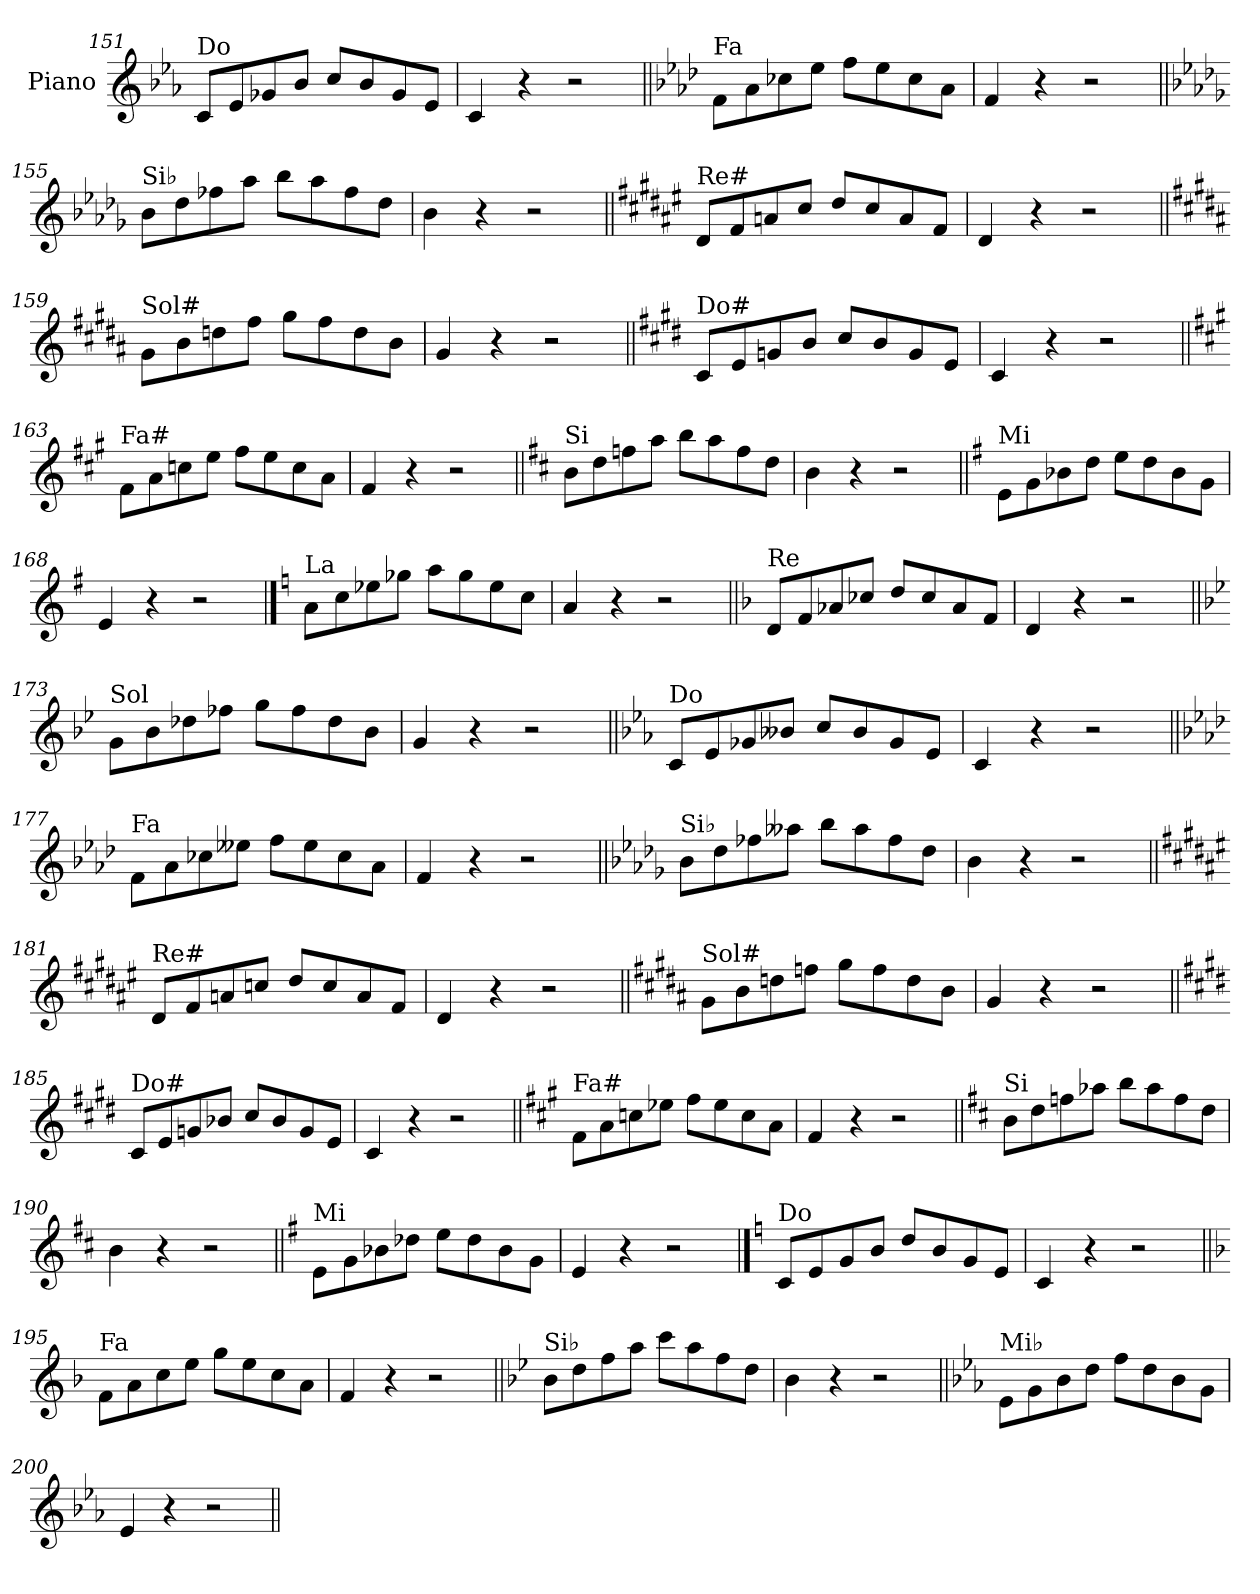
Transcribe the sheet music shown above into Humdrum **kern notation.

**kern
*part1
*staff1
*I"Piano
*I'Pno.
!!LO:LB:g=z
*clefG2
*k[b-e-a-]
=151
!LO:TX:a:t=Do
8c/L
8e-/
8g-X/
8b-/J
8cc/L
8b-/
8g-/
8e-/J
=152
4c/
4r
2r
=153||
*k[b-e-a-d-]
!LO:TX:a:t=Fa
8f\L
8a-\
8cc-X\
8ee-\J
8ff\L
8ee-\
8cc-\
8a-\J
=154
4f/
4r
2r
=155||
*k[b-e-a-d-g-]
!LO:TX:a:t=Si♭
8b-\L
8dd-\
8ff-X\
8aa-\J
8bb-\L
8aa-\
8ff-\
8dd-\J
=156
4b-\
4r
2r
!!LO:LB:g=z
=157||
*k[f#c#g#d#a#e#]
!LO:TX:a:t=Re#
8d#/L
8f#/
8an/
8cc#/J
8dd#/L
8cc#/
8a/
8f#/J
=158
4d#/
4r
2r
=159||
*k[f#c#g#d#a#]
!LO:TX:a:t=Sol#
8g#\L
8b\
8ddn\
8ff#\J
8gg#\L
8ff#\
8dd\
8b\J
=160
4g#/
4r
2r
=161||
*k[f#c#g#d#]
!LO:TX:a:t=Do#
8c#/L
8e/
8gn/
8b/J
8cc#/L
8b/
8g/
8e/J
=162
4c#/
4r
2r
!!LO:LB:g=z
=163||
*k[f#c#g#]
!LO:TX:a:t=Fa#
8f#\L
8a\
8ccn\
8ee\J
8ff#\L
8ee\
8cc\
8a\J
=164
4f#/
4r
2r
=165||
*k[f#c#]
!LO:TX:a:t=Si
8b\L
8dd\
8ffn\
8aa\J
8bb\L
8aa\
8ff\
8dd\J
=166
4b\
4r
2r
=167||
*k[f#]
!LO:TX:a:t=Mi
8e\L
8g\
8b-X\
8dd\J
8ee\L
8dd\
8b-\
8g\J
=168
4e/
4r
2r
!!LO:LB:g=z
==169
*k[]
!LO:TX:a:t=La
8a\L
8cc\
8ee-X\
8gg-X\J
8aa\L
8gg-\
8ee-\
8cc\J
=170
4a/
4r
2r
=171||
*k[b-]
!LO:TX:a:t=Re
8d/L
8f/
8a-X/
8cc-X/J
8dd/L
8cc-/
8a-/
8f/J
=172
4d/
4r
2r
=173||
*k[b-e-]
!LO:TX:a:t=Sol
8g\L
8b-\
8dd-X\
8ff-X\J
8gg\L
8ff-\
8dd-\
8b-\J
=174
4g/
4r
2r
!!LO:LB:g=z
=175||
*k[b-e-a-]
!LO:TX:a:t=Do
8c/L
8e-/
8g-X/
8b--X/J
8cc/L
8b--/
8g-/
8e-/J
=176
4c/
4r
2r
=177||
*k[b-e-a-d-]
!LO:TX:a:t=Fa
8f\L
8a-\
8cc-X\
8ee--X\J
8ff\L
8ee--\
8cc-\
8a-\J
=178
4f/
4r
2r
=179||
*k[b-e-a-d-g-]
!LO:TX:a:t=Si♭
8b-\L
8dd-\
8ff-X\
8aa--X\J
8bb-\L
8aa--\
8ff-\
8dd-\J
=180
4b-\
4r
2r
!!LO:LB:g=z
=181||
*k[f#c#g#d#a#e#]
!LO:TX:a:t=Re#
8d#/L
8f#/
8an/
8ccn/J
8dd#/L
8cc/
8a/
8f#/J
=182
4d#/
4r
2r
=183||
*k[f#c#g#d#a#]
!LO:TX:a:t=Sol#
8g#\L
8b\
8ddn\
8ffn\J
8gg#\L
8ff\
8dd\
8b\J
=184
4g#/
4r
2r
=185||
*k[f#c#g#d#]
!LO:TX:a:t=Do#
8c#/L
8e/
8gn/
8b-X/J
8cc#/L
8b-/
8g/
8e/J
=186
4c#/
4r
2r
!!LO:LB:g=z
=187||
*k[f#c#g#]
!LO:TX:a:t=Fa#
8f#\L
8a\
8ccn\
8ee-X\J
8ff#\L
8ee-\
8cc\
8a\J
=188
4f#/
4r
2r
=189||
*k[f#c#]
!LO:TX:a:t=Si
8b\L
8dd\
8ffn\
8aa-X\J
8bb\L
8aa-\
8ff\
8dd\J
=190
4b\
4r
2r
=191||
*k[f#]
!LO:TX:a:t=Mi
8e\L
8g\
8b-X\
8dd-X\J
8ee\L
8dd-\
8b-\
8g\J
=192
4e/
4r
2r
!!LO:PB:g=z
==193
*k[]
!LO:TX:a:t=Do
8c/L
8e/
8g/
8b/J
8dd/L
8b/
8g/
8e/J
=194
4c/
4r
2r
=195||
*k[b-]
!LO:TX:a:t=Fa
8f\L
8a\
8cc\
8ee\J
8gg\L
8ee\
8cc\
8a\J
=196
4f/
4r
2r
=197||
*k[b-e-]
!LO:TX:a:t=Si♭
8b-\L
8dd\
8ff\
8aa\J
8ccc\L
8aa\
8ff\
8dd\J
=198
4b-\
4r
2r
!!LO:LB:g=z
=199||
*k[b-e-a-]
!LO:TX:a:t=Mi♭
8e-\L
8g\
8b-\
8dd\J
8ff\L
8dd\
8b-\
8g\J
=200
4e-/
4r
2r
=||
*-
